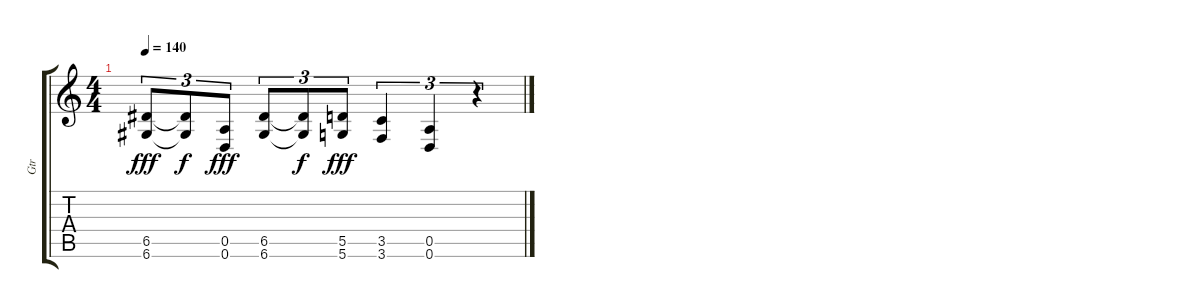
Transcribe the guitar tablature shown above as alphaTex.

\track ("Gtr" "Gtr") {instrument distortionguitar}
\staff {score tabs}
\tuning (E4 B3 G3 D3 A2 D2) {hide}
\ts (4 4)
\tempo 140
\clef g2
\ks c
(6.5 6.6).8{tu (3 2) dy fff} (6.5{t} 6.6{t}).8{tu (3 2) dy f} (0.5 0.6).8{tu (3 2) dy fff} (6.5 6.6).8{tu (3 2)} (6.5{t} 6.6{t}).8{tu (3 2) dy f} (5.5 5.6).8{tu (3 2) dy fff} (3.5 3.6).4{tu (3 2)} (0.5 0.6).4{tu (3 2)} r.4{tu (3 2)}
